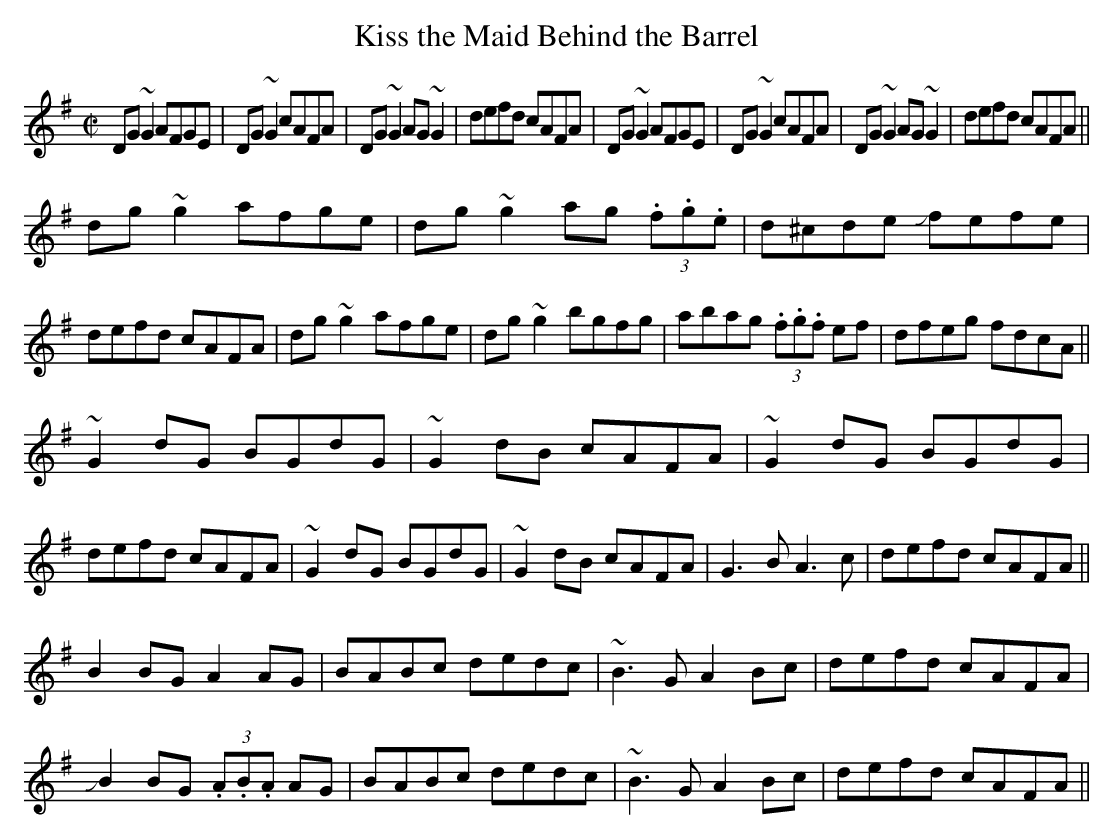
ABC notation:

X:1
T:Kiss the Maid Behind the Barrel
E:7
M:C|
K:G
DG~G2 AFGE|DG~G2 cAFA|DG~G2 AG~G2|defd cAFA|\
DG~G2 AFGE|DG~G2 cAFA|DG~G2 AG~G2|defd cAFA||
dg~g2 afge|dg~g2 ag (3.f.g.e|d^cde Jfefe|defd cAFA|\
dg~g2 afge|dg~g2 bgfg|abag (3.f.g.f ef|dfeg fdcA||
~G2dG BGdG|~G2dB cAFA|~G2 dG BGdG|defd cAFA|\
~G2dG BGdG|~G2dB cAFA|G3B A3c|defd cAFA||
B2BG A2AG|BABc dedc|~B3G A2Bc|defd cAFA|\
JB2 BG (3.A.B.A AG|BABc dedc|~B3G A2Bc|defd cAFA||
